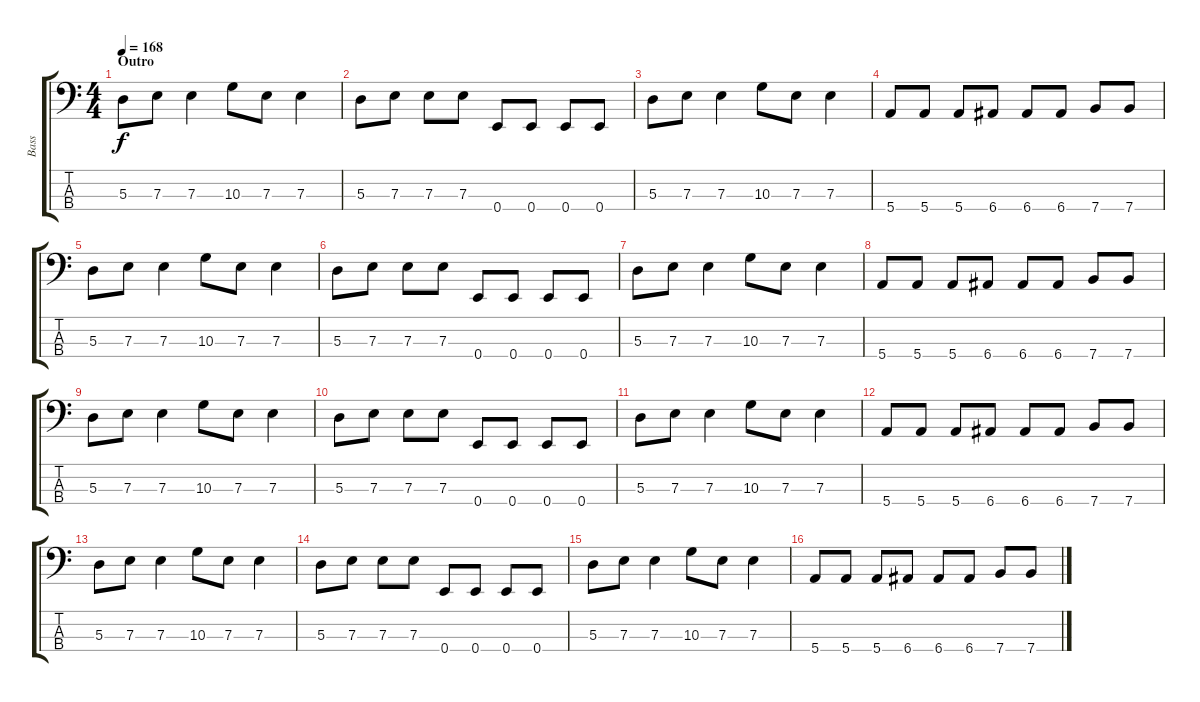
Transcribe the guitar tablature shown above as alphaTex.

\track ("Bass" "Bass") {instrument electricbassfinger}
\staff {score tabs}
\tuning (G2 D2 A1 E1) {hide}
\ts (4 4)
\section ("" "Outro")
\tempo 168
\clef f4
\ks c
5.3.8{dy f} 7.3.8 7.3.4 10.3.8 7.3.8 7.3.4 |
5.3.8 7.3.8 7.3.8 7.3.8 0.4.8 0.4.8 0.4.8 0.4.8 |
5.3.8 7.3.8 7.3.4 10.3.8 7.3.8 7.3.4 |
5.4.8 5.4.8 5.4.8 6.4.8 6.4.8 6.4.8 7.4.8 7.4.8 |
5.3.8 7.3.8 7.3.4 10.3.8 7.3.8 7.3.4 |
5.3.8 7.3.8 7.3.8 7.3.8 0.4.8 0.4.8 0.4.8 0.4.8 |
5.3.8 7.3.8 7.3.4 10.3.8 7.3.8 7.3.4 |
5.4.8 5.4.8 5.4.8 6.4.8 6.4.8 6.4.8 7.4.8 7.4.8 |
5.3.8 7.3.8 7.3.4 10.3.8 7.3.8 7.3.4 |
5.3.8 7.3.8 7.3.8 7.3.8 0.4.8 0.4.8 0.4.8 0.4.8 |
5.3.8 7.3.8 7.3.4 10.3.8 7.3.8 7.3.4 |
5.4.8 5.4.8 5.4.8 6.4.8 6.4.8 6.4.8 7.4.8 7.4.8 |
5.3.8 7.3.8 7.3.4 10.3.8 7.3.8 7.3.4 |
5.3.8 7.3.8 7.3.8 7.3.8 0.4.8 0.4.8 0.4.8 0.4.8 |
5.3.8 7.3.8 7.3.4 10.3.8 7.3.8 7.3.4 |
5.4.8 5.4.8 5.4.8 6.4.8 6.4.8 6.4.8 7.4.8 7.4.8
